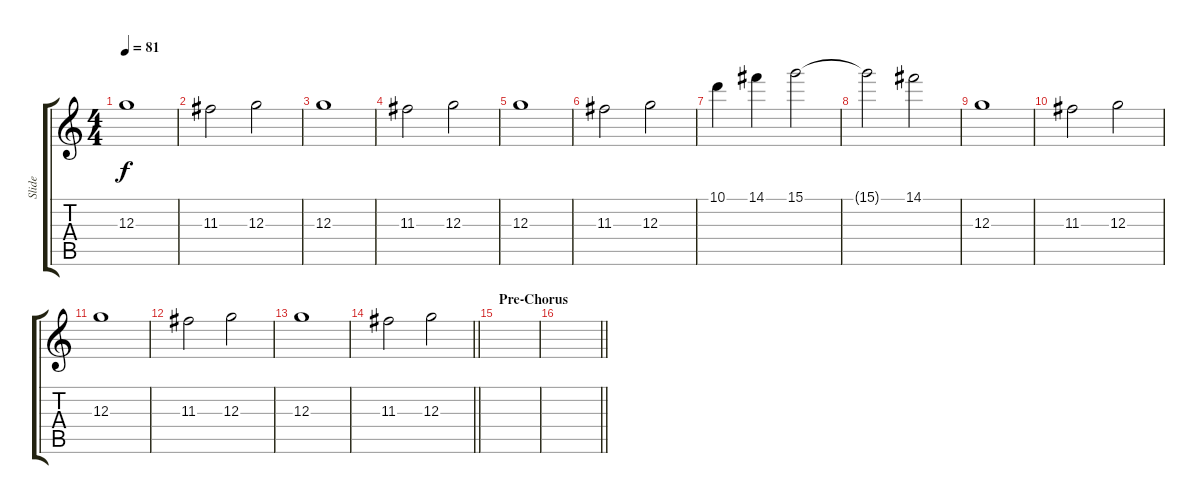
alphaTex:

\track ("Slide" "Slide") {instrument overdrivenguitar}
\staff {score tabs}
\tuning (E4 B3 G3 D3 A2 E2) {hide}
\ts (4 4)
\tempo 81
\clef g2
\ks c
12.3.1{dy f} |
11.3.2 12.3.2 |
12.3.1 |
11.3.2 12.3.2 |
12.3.1 |
11.3.2 12.3.2 |
10.1.4 14.1.4 15.1.2 |
15.1{t}.2 14.1.2 |
12.3.1 |
11.3.2 12.3.2 |
12.3.1 |
11.3.2 12.3.2 |
12.3.1 |
\barLineRight lightlight
11.3.2 12.3.2 |
\section ("" "Pre-Chorus")
|
\barLineRight lightlight
